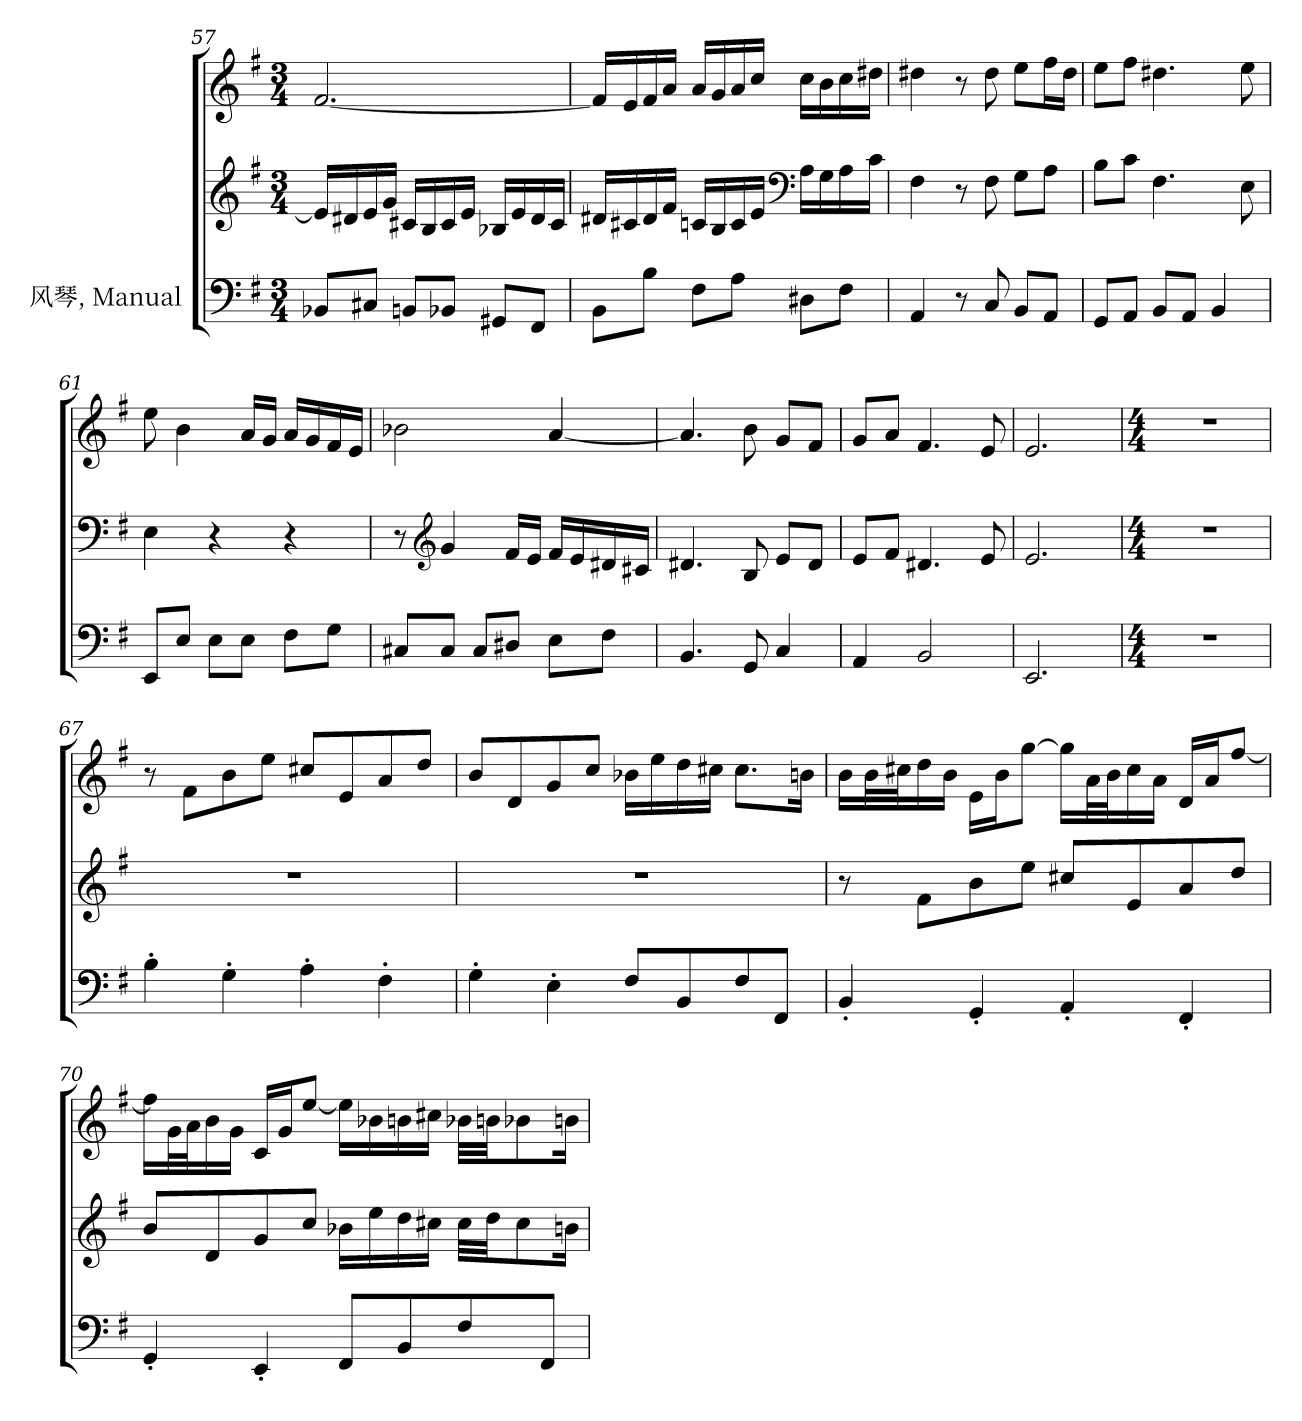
**kern	**kern	**kern
*part1	*part1	*part1
*staff3	*staff2	*staff1
*I"风琴, Manual	*	*
*clefF4	*clefG2	*clefG2
*k[f#]	*k[f#]	*k[f#]
*M3/4	*M3/4	*M3/4
=57	=57	=57
8BB-X/L	16e/LL]	[2.f#/
.	16d#X/	.
8C#X/J	16e/	.
.	16g/JJ	.
8BBn/L	16c#X/LL	.
.	16B/	.
8BB-X/J	16c#/	.
.	16e/JJ	.
8GG#X/L	16B-X/LL	.
.	16e/	.
8FF#/J	16d#/	.
.	16c#/JJ	.
=58	=58	=58
8BB\L	16d#X/LL	16f#/LL]
.	16c#X/	16e/
8B\J	16d#/	16f#/
.	16f#/JJ	16a/JJ
8F#\L	16cn/LL	16a/LL
.	16B/	16g/
8A\J	16c/	16a/
.	16e/JJ	16cc/JJ
*	*clefF4	*
8D#X\L	16A\LL	16cc\LL
.	16G\	16b\
8F#\J	16A\	16cc\
.	16c\JJ	16dd#X\JJ
!!LO:PB:g=z
=59	=59	=59
*	*	*MM70
4AA/	4F#\	4dd#X\
8r	8r	8r
8C/	8F#\	8dd#\
8BB/L	8G\L	8ee\L
8AA/J	8A\J	16ff#\L
.	.	16dd#\JJ
=60	=60	=60
8GG/L	8B\L	8ee\L
8AA/J	8c\J	8ff#\J
8BB/L	4.F#\	4.dd#X\
8AA/J	.	.
4BB/	.	.
.	8E\	8ee\
=61	=61	=61
*	*	*MM65
8EE/L	4E\	8ee\
8E/J	.	4b\
8E\L	4r	.
8E\J	.	16a/LL
.	.	16g/JJ
8F#\L	4r	16a/LL
.	.	16g/
8G\J	.	16f#/
.	.	16e/JJ
=62	=62	=62
8C#X/L	8r	2b-X\
*	*clefG2	*
8C#/J	4g/	.
8C#/L	.	.
8D#X/J	16f#/LL	.
.	16e/JJ	.
8E\L	16f#/LL	[4a/
.	16e/	.
8F#\J	16d#X/	.
.	16c#X/JJ	.
=63	=63	=63
4.BB/	4.d#X/	4.a/]
8GG/	8B/	8b\
4C/	8e/L	8g/L
.	8d#/J	8f#/J
!!LO:LB:g=z
=64	=64	=64
*	*	*MM60
4AA/	8e/L	8g/L
.	8f#/J	8a/J
2BB/	4.d#X/	4.f#/
.	8e/	8e/
=65	=65	=65
*	*	*MM45
2.EE/	2.e/	2.e/
=66	=66	=66
*M4/4	*M4/4	*M4/4
*	*	*MM80
1r	1r	1r
=67	=67	=67
*	*	*MM38
4B'\	1r	8r
.	.	8f#\L
4G'\	.	8b\
.	.	8ee\J
4A'\	.	8cc#X/L
.	.	8e/
4F#'\	.	8a/
.	.	8dd/J
=68	=68	=68
4G'\	1r	8b/L
.	.	8d/
4E'\	.	8g/
.	.	8cc/J
8F#/L	.	16b-X\LL
.	.	16ee\
8BB/	.	16dd\
.	.	16cc#X\JJ
8F#/	.	8.cc#\L
8FF#/J	.	.
.	.	16bn\Jk
!!LO:LB:g=z
=69	=69	=69
4BB'/	8r	16b\LL
.	.	32b\L
.	.	32cc#X\J
.	8f#\L	16dd\
.	.	16b\JJ
4GG'/	8b\	16e\LL
.	.	16b\J
.	8ee\J	[8gg\J
4AA'/	8cc#X/L	16gg\LL]
.	.	32a\L
.	.	32b\J
.	8e/	16cc#\
.	.	16a\JJ
4FF#'/	8a/	16d/LL
.	.	16a/J
.	8dd/J	[8ff#/J
=70	=70	=70
4GG'/	8b/L	16ff#\LL]
.	.	32g\L
.	.	32a\J
.	8d/	16b\
.	.	16g\JJ
4EE'/	8g/	16c/LL
.	.	16g/J
.	8cc/J	[8ee/J
8FF#/L	16b-X\LL	16ee\LL]
.	16ee\	16b-X\
8BB/	16dd\	16bn\
.	16cc#X\JJ	16cc#X\JJ
8F#/	32cc#\LLL	32b-X\LLL
.	32dd\JJ	32bn\JJ
.	8cc#\	8b-X\
8FF#/J	.	.
.	16bn\Jk	16bn\Jk
=	=	=
*-	*-	*-
